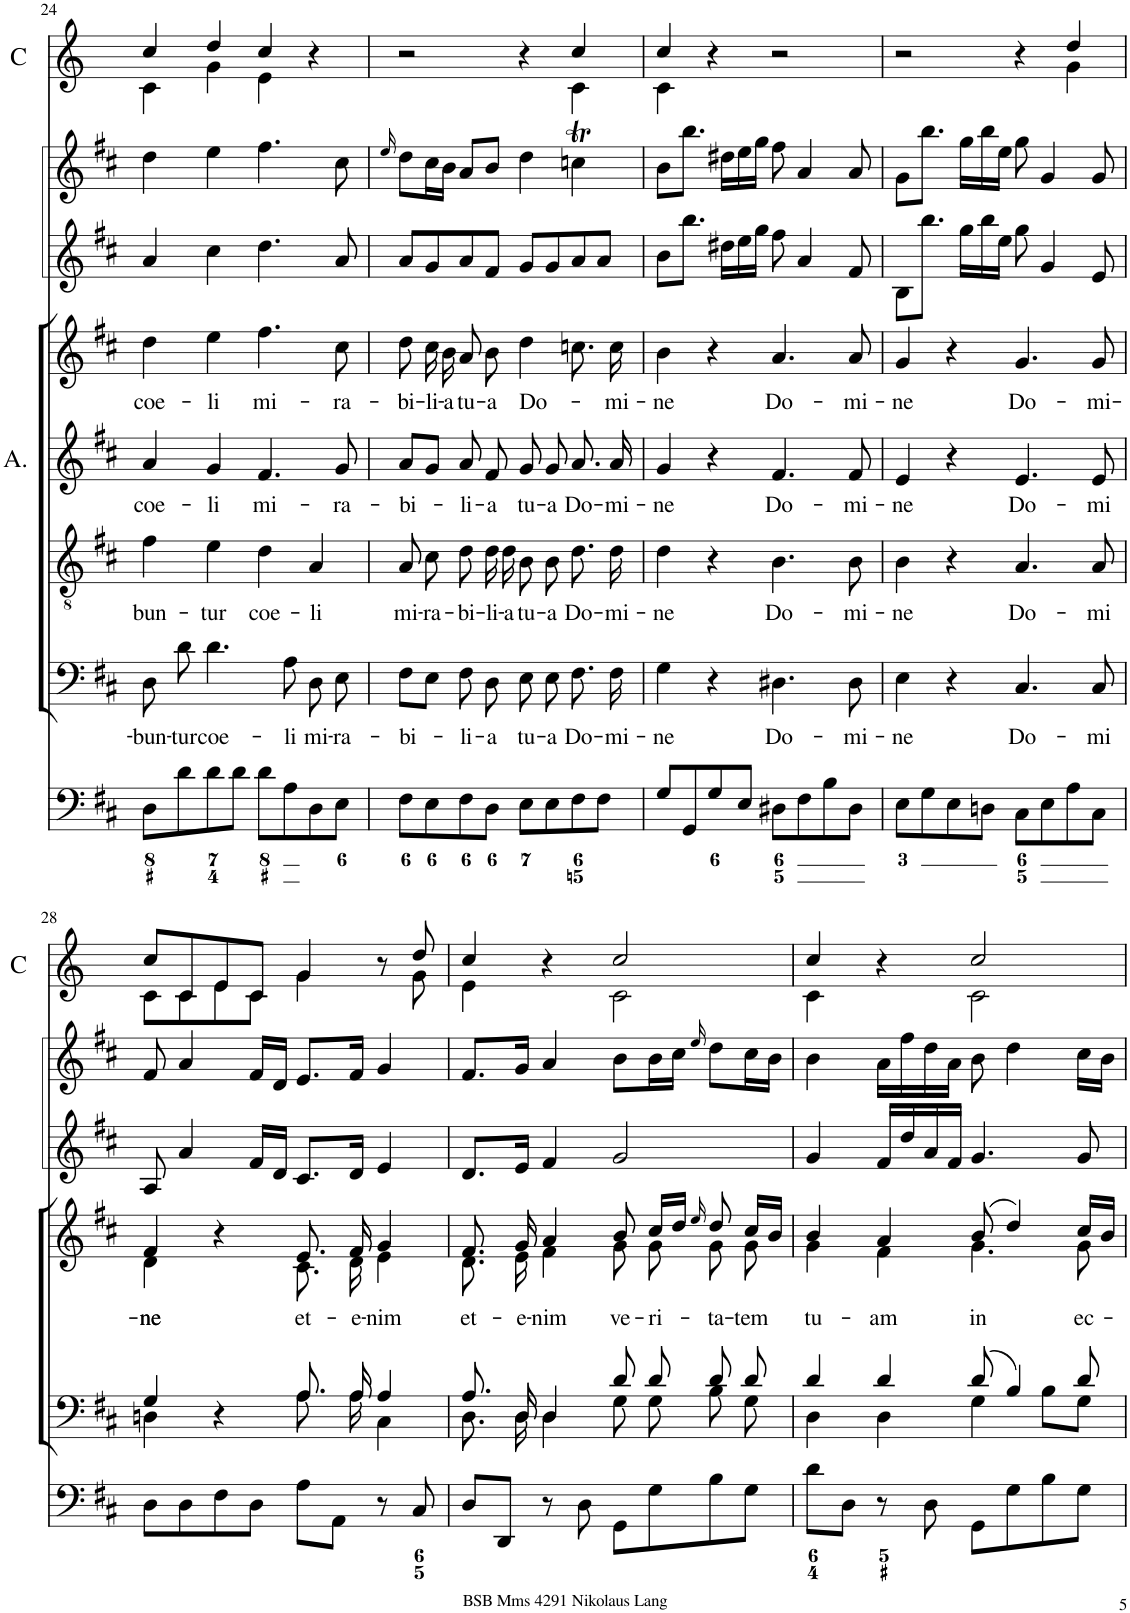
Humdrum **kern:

**kern	**kern	**text	**kern	**text	**kern	**text	**kern	**text	**kern	**kern	**kern
*part8	*part7	*part7	*part6	*part6	*part5	*part5	*part4	*part4	*part3	*part2	*part1
*staff8	*staff7	*staff7	*staff6	*staff6	*staff5	*staff5	*staff4	*staff4	*staff3	*staff2	*staff1
*I"Organ	*I"Voice	*	*I"Tenor	*	*I"Alto	*	*I"Voice	*	*I"Violin	*I"Violin	*I"Corni in D
*	*	*	*	*	*I'A.	*	*	*	*I'Vln	*I'Vln	*I'C
!!LO:PB:g=z
*clefF4	*clefF4	*	*clefGv2	*	*clefG2	*	*clefG2	*	*clefG2	*clefG2	*clefG2
*	*	*	*	*	*	*	*	*	*	*	*Trd6c10
*k[f#c#]	*k[f#c#]	*	*k[f#c#]	*	*k[f#c#]	*	*k[f#c#]	*	*k[f#c#]	*k[f#c#]	*k[]
*M4/4	*M4/4	*	*M4/4	*	*M4/4	*	*M4/4	*	*M4/4	*M4/4	*M4/4
*met(c)	*met(c)	*	*met(c)	*	*met(c)	*	*met(c)	*	*met(c)	*met(c)	*met(c)
=24	=24	=24	=24	=24	=24	=24	=24	=24	=24	=24	=24
!	!	!LO:LY:b	!	!LO:LY:b	!	!LO:LY:b	!	!LO:LY:b	!	!	!
*	*	*	*	*	*	*	*	*	*	*	*^
8D\L	8D\	-bun-	4f#\	-bun-	4a/	coe-	4dd\	coe-	4a/	4dd\	4cc/	4c\
!	!	!LO:LY:b	!	!	!	!	!	!	!	!	!	!
8d\	8d\	-tur	.	.	.	.	.	.	.	.	.	.
!	!	!LO:LY:b	!	!LO:LY:b	!	!LO:LY:b	!	!LO:LY:b	!	!	!	!
8d\	4.d\	coe-	4e\	-tur	4g/	-li	4ee\	-li	4cc#\	4ee\	4dd/	4g\
8d\J	.	.	.	.	.	.	.	.	.	.	.	.
!	!	!	!	!LO:LY:b	!	!LO:LY:b	!	!LO:LY:b	!	!	!	!
8d\L	.	.	4d\	coe-	4.f#/	mi-	4.ff#\	mi-	4.dd\	4.ff#\	4cc/	4e\
!	!	!LO:LY:b	!	!	!	!	!	!	!	!	!	!
8A\	8A\	-li	.	.	.	.	.	.	.	.	.	.
!	!	!LO:LY:b	!	!LO:LY:b	!	!	!	!	!	!	!	!
8D\	8D\	mi-	4A/	-li	.	.	.	.	.	.	4r	4ryy
!	!	!LO:LY:b	!	!	!	!LO:LY:b	!	!LO:LY:b	!	!	!	!
8E\J	8E\	-ra-	.	.	8g/	-ra-	8cc#\	-ra-	8a/	8cc#\	.	.
=25	=25	=25	=25	=25	=25	=25	=25	=25	=25	=25	=25	=25
.	.	.	.	.	.	.	.	.	.	16qee/	.	.
!	!	!LO:LY:b	!	!LO:LY:b	!	!LO:LY:b	!	!LO:LY:b	!	!	!	!
8F#\L	8F#\L	-bi-	8A\L	mi-	8a/L	-bi-	8dd\	-bi-	8a/L	8dd\L	2r	2.ryy
!	!	!	!	!LO:LY:b	!	!	!	!LO:LY:b	!	!	!	!
8E\	8E\J	.	8c#\J	-ra-	8g/J	.	16cc#\	-li-	8g/	16cc#\L	.	.
!	!	!	!	!	!	!	!	!LO:LY:b	!	!	!	!
.	.	.	.	.	.	.	16b\	-a	.	16b\JJ	.	.
!	!	!LO:LY:b	!	!LO:LY:b	!	!LO:LY:b	!	!LO:LY:b	!	!	!	!
8F#\	8F#\	-li-	8d\L	-bi-	8a/	-li-	8a/	tu-	8a/	8a/L	.	.
!	!	!LO:LY:b	!	!LO:LY:b	!	!LO:LY:b	!	!LO:LY:b	!	!	!	!
8D\J	8D\	-a	16d\L	-li-	8f#/	-a	8b\	-a	8f#/J	8b/J	.	.
!	!	!	!	!LO:LY:b	!	!	!	!	!	!	!	!
.	.	.	16d\JJ	-a	.	.	.	.	.	.	.	.
!	!	!LO:LY:b	!	!LO:LY:b	!	!LO:LY:b	!	!LO:LY:b	!	!	!	!
8E\L	8E\	tu-	8B\L	tu-	8g/	tu-	4dd\	Do-	8g/L	4dd\	4r	.
!	!	!LO:LY:b	!	!LO:LY:b	!	!LO:LY:b	!	!	!	!	!	!
8E\	8E\	-a	8B\J	-a	8g/	-a	.	.	8g/	.	.	.
!	!	!LO:LY:b	!	!LO:LY:b	!	!LO:LY:b	!	!	!	!	!	!
8F#\	8.F#\	Do-	8.d\L	Do-	8.a/	Do-	8.ccn\	.	8a/	4ccnT\	4cc/	4c\
8F#\J	.	.	.	.	.	.	.	.	8a/J	.	.	.
!	!	!LO:LY:b	!	!LO:LY:b	!	!LO:LY:b	!	!LO:LY:b	!	!	!	!
.	16F#\	-mi-	16d\Jk	-mi-	16a/	-mi-	16cc\	-mi-	.	.	.	.
=26	=26	=26	=26	=26	=26	=26	=26	=26	=26	=26	=26	=26
!	!	!LO:LY:b	!	!LO:LY:b	!	!LO:LY:b	!	!LO:LY:b	!	!	!	!
8G/L	4G\	-ne	4d\	-ne	4g/	-ne	4b\	-ne	8b\L	8b\L	4cc/	4c\
8GG/	.	.	.	.	.	.	.	.	8.bb\J	8.bb\J	.	.
8G/	4r	.	4r	.	4r	.	4r	.	.	.	4r	2.ryy
.	.	.	.	.	.	.	.	.	16dd#X\LL	16dd#X\LL	.	.
8E/J	.	.	.	.	.	.	.	.	16ee\	16ee\	.	.
.	.	.	.	.	.	.	.	.	16gg\JJ	16gg\JJ	.	.
!	!	!LO:LY:b	!	!LO:LY:b	!	!LO:LY:b	!	!LO:LY:b	!	!	!	!
8D#X\L	4.D#X\	Do-	4.B\	Do-	4.f#/	Do-	4.a/	Do-	8ff#\	8ff#\	2r	.
8F#\	.	.	.	.	.	.	.	.	4a/	4a/	.	.
8B\	.	.	.	.	.	.	.	.	.	.	.	.
!	!	!LO:LY:b	!	!LO:LY:b	!	!LO:LY:b	!	!LO:LY:b	!	!	!	!
8D#\J	8D#\	-mi-	8B\	-mi-	8f#/	-mi-	8a/	-mi-	8f#/	8a/	.	.
=27	=27	=27	=27	=27	=27	=27	=27	=27	=27	=27	=27	=27
!	!	!LO:LY:b	!	!LO:LY:b	!	!LO:LY:b	!	!LO:LY:b	!	!	!	!
8E\L	4E\	-ne	4B\	-ne	4e/	-ne	4g/	-ne	8B\L	8g\L	2r	2.ryy
8G\	.	.	.	.	.	.	.	.	8.bb\J	8.bb\J	.	.
8E\	4r	.	4r	.	4r	.	4r	.	.	.	.	.
.	.	.	.	.	.	.	.	.	16gg\LL	16gg\LL	.	.
8Dn\J	.	.	.	.	.	.	.	.	16bb\	16bb\	.	.
.	.	.	.	.	.	.	.	.	16ee\JJ	16ee\JJ	.	.
!	!	!LO:LY:b	!	!LO:LY:b	!	!LO:LY:b	!	!LO:LY:b	!	!	!	!
8C#\L	4.C#/	Do-	4.A/	Do-	4.e/	Do-	4.g/	Do-	8gg\	8gg\	4r	.
8E\	.	.	.	.	.	.	.	.	4g/	4g/	.	.
8A\	.	.	.	.	.	.	.	.	.	.	4dd/	4g\
!	!	!LO:LY:b	!	!LO:LY:b	!	!LO:LY:b	!	!LO:LY:b	!	!	!	!
8C#\J	8C#/	-mi	8A/	-mi	8e/	-mi	8g/	-mi-	8e/	8g/	.	.
!!LO:LB:g=z	!!
=28	=28	=28	=28	=28	=28	=28	=28	=28	=28	=28	=28	=28
*	*^	*	*	*	*	*	*	*	*	*	*	*
!	!	!	!	!	!	!	!	!	!LO:LY:b	!	!	!	!
*	*	*	*	*	*	*	*	*^	*	*	*	*	*
!	!	!	!	!	!	!	!	!	!	!LO:LY:b	!	!	!	!
8D\L	4G/	4Dn\	.	1r	.	1r	.	4f#/	4d\	-ne	8A/	8f#/	8cc/L	8c\L
8D\	.	.	.	.	.	.	.	.	.	.	4a/	4a/	8c/	8c\
8F#\	4r	4ryy	.	.	.	.	.	4r	4ryy	.	.	.	8e/	8e\
8D\J	.	.	.	.	.	.	.	.	.	.	16f#/LL	16f#/LL	8c/J	8c\J
.	.	.	.	.	.	.	.	.	.	.	16d/JJ	16d/JJ	.	.
!	!	!	!	!	!	!	!	!	!	!LO:LY:b	!	!	!	!
8A\L	8.A/	8.A\	.	.	.	.	.	8.e/	8.c#\	et-	8.c#/L	8.e/L	4g/	4g\
8AA\J	.	.	.	.	.	.	.	.	.	.	.	.	.	.
!	!	!	!	!	!	!	!	!	!	!LO:LY:b	!	!	!	!
.	16A/	16A\	.	.	.	.	.	16f#/	16d\	-e-	16d/Jk	16f#/Jk	.	.
!	!	!	!	!	!	!	!	!	!	!LO:LY:b	!	!	!	!
8r	4A/	4C#\	.	.	.	.	.	4g/	4e\	-nim	4e/	4g/	8r	8ryy
8C#/	.	.	.	.	.	.	.	.	.	.	.	.	8dd/	8g\
=29	=29	=29	=29	=29	=29	=29	=29	=29	=29	=29	=29	=29	=29	=29
!	!	!	!	!	!	!	!	!	!	!LO:LY:b	!	!	!	!
8D/L	8.A/	8.D\	.	1r	.	1r	.	8.f#/	8.d\	et-	8.d/L	8.f#/L	4cc/	4e\
8DD/J	.	.	.	.	.	.	.	.	.	.	.	.	.	.
!	!	!	!	!	!	!	!	!	!	!LO:LY:b	!	!	!	!
.	16D/	16D\	.	.	.	.	.	16g/	16e\	-e-	16e/Jk	16g/Jk	.	.
!	!	!	!	!	!	!	!	!	!	!LO:LY:b	!	!	!	!
8r	4D/	4D\	.	.	.	.	.	4a/	4f#\	-nim	4f#/	4a/	4r	4ryy
8D\	.	.	.	.	.	.	.	.	.	.	.	.	.	.
!	!	!	!	!	!	!	!	!	!	!LO:LY:b	!	!	!	!
8GG\L	8d/	8G\	.	.	.	.	.	8b/	8g\	ve-	2g/	8b\L	2cc/	2c\
!	!	!	!	!	!	!	!	!	!	!LO:LY:b	!	!	!	!
8G\	8d/	8G\	.	.	.	.	.	16cc#/LL	8g\	-ri-	.	16b\L	.	.
.	.	.	.	.	.	.	.	16dd/JJ	.	.	.	16cc#\JJ	.	.
.	.	.	.	.	.	.	.	16qee/	.	.	.	16qee/	.	.
!	!	!	!	!	!	!	!	!	!	!LO:LY:b	!	!	!	!
8B\	8d/	8B\	.	.	.	.	.	8dd/	8g\	-ta-	.	8dd\L	.	.
!	!	!	!	!	!	!	!	!	!	!LO:LY:b	!	!	!	!
8G\J	8d/	8G\	.	.	.	.	.	16cc#/LL	8g\	-tem	.	16cc#\L	.	.
.	.	.	.	.	.	.	.	16b/JJ	.	.	.	16b\JJ	.	.
=30	=30	=30	=30	=30	=30	=30	=30	=30	=30	=30	=30	=30	=30	=30
!	!	!	!	!	!	!	!	!	!	!LO:LY:b	!	!	!	!
8d\L	4d/	4D\	.	1r	.	1r	.	4b/	4g\	tu-	4g/	4b\	4cc/	4c\
8D\J	.	.	.	.	.	.	.	.	.	.	.	.	.	.
!	!	!	!	!	!	!	!	!	!	!LO:LY:b	!	!	!	!
8r	4d/	4D\	.	.	.	.	.	4a/	4f#\	-am	16f#/LL	16a\LL	4r	4ryy
.	.	.	.	.	.	.	.	.	.	.	16dd/	16ff#\	.	.
8D\	.	.	.	.	.	.	.	.	.	.	16a/	16dd\	.	.
.	.	.	.	.	.	.	.	.	.	.	16f#/JJ	16a\JJ	.	.
!	!	!	!	!	!	!	!	!	!	!LO:LY:b	!	!	!	!
8GG\L	(8d/	4G\	.	.	.	.	.	(8b/	4.g\	in	4.g/	8b\	2cc/	2c\
8G\	4B/)	.	.	.	.	.	.	4dd/)	.	.	.	4dd\	.	.
8B\	.	8B\L	.	.	.	.	.	.	.	.	.	.	.	.
!	!	!	!	!	!	!	!	!	!	!LO:LY:b	!	!	!	!
8G\J	8d/	8G\J	.	.	.	.	.	16cc#/LL	8g\	ec-	8g/	16cc#\LL	.	.
.	.	.	.	.	.	.	.	16b/JJ	.	.	.	16b\JJ	.	.
*	*v	*v	*	*	*	*	*	*v	*v	*	*	*	*v	*v
=	=	=	=	=	=	=	=	=	=	=	=
*-	*-	*-	*-	*-	*-	*-	*-	*-	*-	*-	*-
